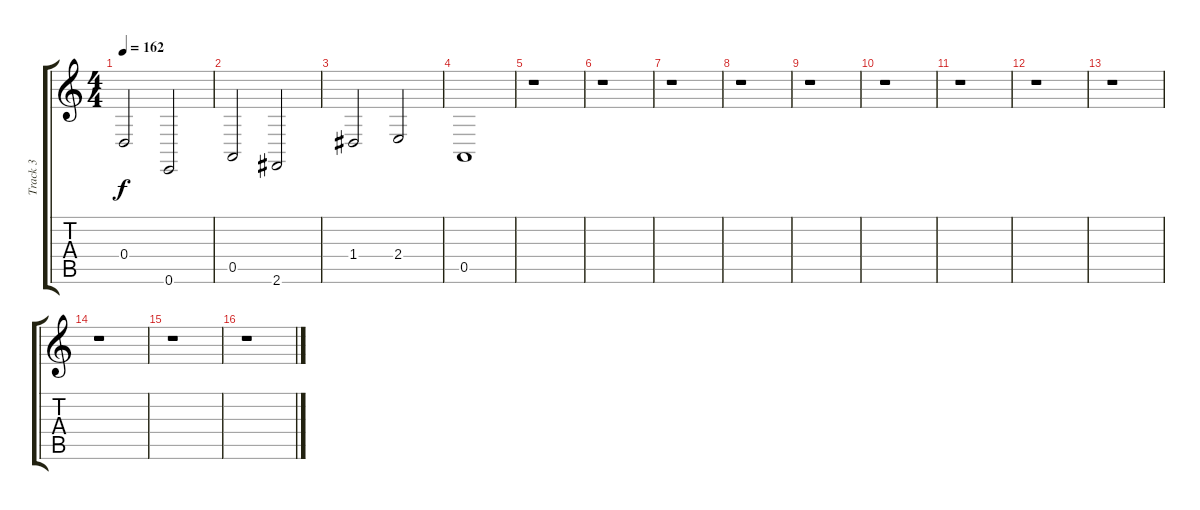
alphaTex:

\track ("Track 3" "Track 3") {instrument stringensemble1}
\staff {score tabs}
\tuning (E4 B3 G3 D3 A2 E2) {hide}
\ts (4 4)
\tempo 162
\clef g2
\ks c
0.4.2{dy f} 0.6.2 |
0.5.2 2.6.2 |
1.4.2 2.4.2 |
0.5.1 |
r.1 |
r.1 |
r.1 |
r.1 |
r.1 |
r.1 |
r.1 |
r.1 |
r.1 |
r.1 |
r.1 |
r.1
